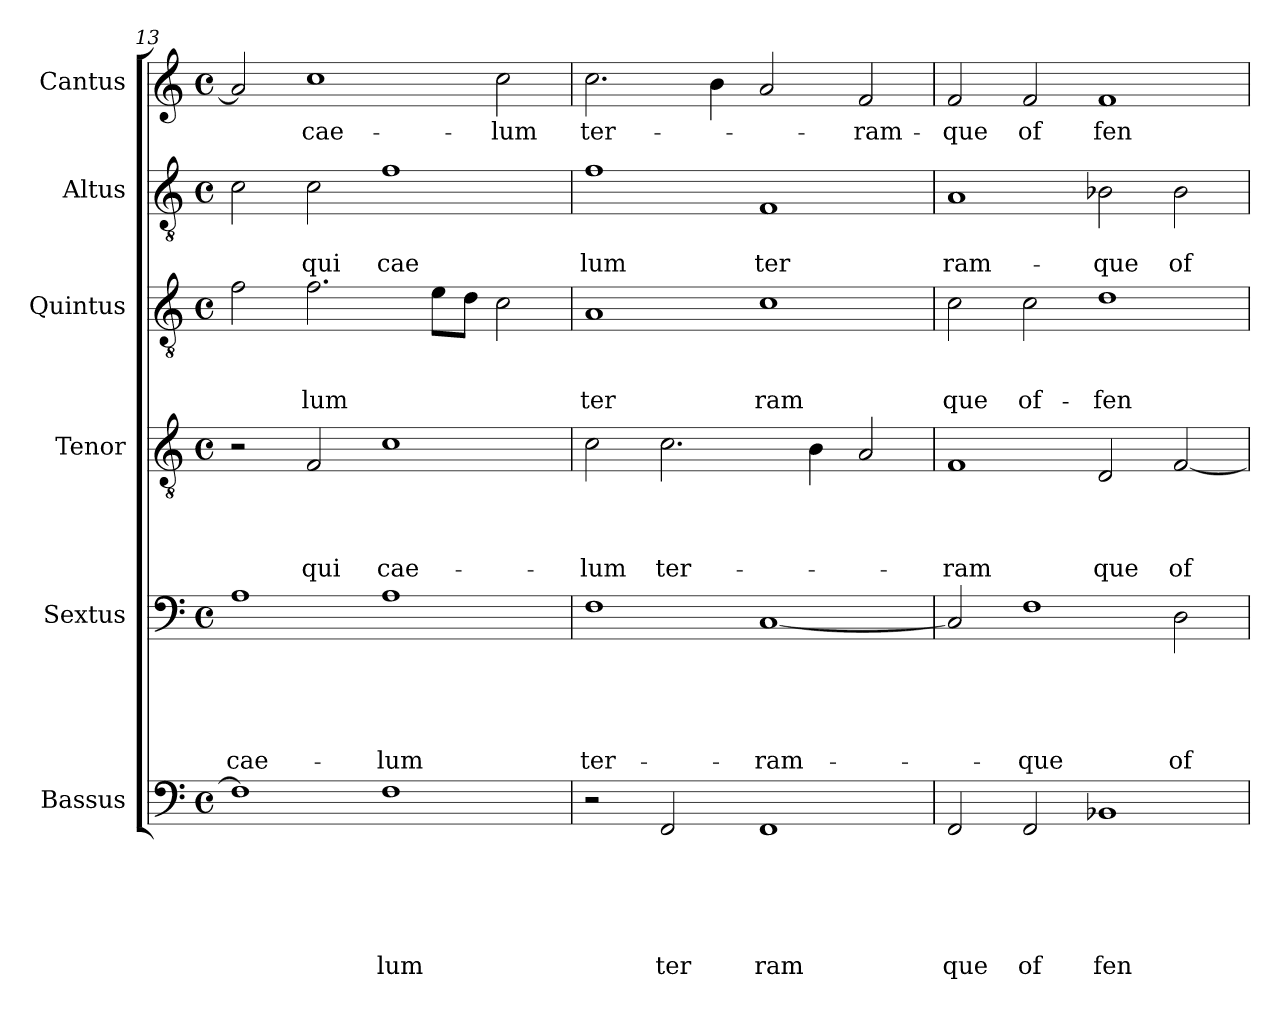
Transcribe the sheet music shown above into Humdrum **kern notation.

**kern	**text	**text	**text	**text	**text	**text	**kern	**text	**text	**text	**text	**text	**kern	**text	**text	**text	**text	**kern	**text	**text	**text	**kern	**text	**text	**kern	**text
*part6	*part6	*part6	*part6	*part6	*part6	*part6	*part5	*part5	*part5	*part5	*part5	*part5	*part4	*part4	*part4	*part4	*part4	*part3	*part3	*part3	*part3	*part2	*part2	*part2	*part1	*part1
*staff6	*staff6	*staff6	*staff6	*staff6	*staff6	*staff6	*staff5	*staff5	*staff5	*staff5	*staff5	*staff5	*staff4	*staff4	*staff4	*staff4	*staff4	*staff3	*staff3	*staff3	*staff3	*staff2	*staff2	*staff2	*staff1	*staff1
*I"Bassus	*	*	*	*	*	*	*I"Sextus	*	*	*	*	*	*I"Tenor	*	*	*	*	*I"Quintus	*	*	*	*I"Altus	*	*	*I"Cantus	*
*I'Bassus	*	*	*	*	*	*	*I'Sextus	*	*	*	*	*	*I'Tenor	*	*	*	*	*I'Quintus	*	*	*	*I'Altus	*	*	*I'Cantus	*
*clefF4	*	*	*	*	*	*	*clefF4	*	*	*	*	*	*clefGv2	*	*	*	*	*clefGv2	*	*	*	*clefGv2	*	*	*clefG2	*
*k[]	*	*	*	*	*	*	*k[]	*	*	*	*	*	*k[]	*	*	*	*	*k[]	*	*	*	*k[]	*	*	*k[]	*
*C:	*	*	*	*	*	*	*C:	*	*	*	*	*	*C:	*	*	*	*	*C:	*	*	*	*C:	*	*	*C:	*
*M4/4	*	*	*	*	*	*	*M4/4	*	*	*	*	*	*M4/4	*	*	*	*	*M4/4	*	*	*	*M4/4	*	*	*M4/4	*
*met(c)	*	*	*	*	*	*	*met(c)	*	*	*	*	*	*met(c)	*	*	*	*	*met(c)	*	*	*	*met(c)	*	*	*met(c)	*
=13	=13	=13	=13	=13	=13	=13	=13	=13	=13	=13	=13	=13	=13	=13	=13	=13	=13	=13	=13	=13	=13	=13	=13	=13	=13	=13
!	!	!	!	!	!	!	!	!	!	!	!	!LO:LY:b	!	!	!	!	!	!	!	!	!	!	!	!	!	!
1F]	.	.	.	.	.	.	1A	.	.	.	.	cae-	2r	.	.	.	.	2f\	.	.	.	2c\	.	.	2a/]	.
!	!	!	!	!	!	!	!	!	!	!	!	!	!	!	!	!	!LO:LY:b	!	!	!	!LO:LY:b	!	!	!LO:LY:b	!	!LO:LY:b
.	.	.	.	.	.	.	.	.	.	.	.	.	2F/	.	.	.	qui	2.f\	.	.	lum	2c\	.	qui	1cc	cae-
!	!	!	!	!	!	!LO:LY:b	!	!	!	!	!	!LO:LY:b	!	!	!	!	!LO:LY:b	!	!	!	!	!	!	!LO:LY:b	!	!
1F	.	.	.	.	.	lum	1A	.	.	.	.	-lum	1c	.	.	.	cae-	.	.	.	.	1f	.	cae	.	.
.	.	.	.	.	.	.	.	.	.	.	.	.	.	.	.	.	.	8e\L	.	.	.	.	.	.	.	.
.	.	.	.	.	.	.	.	.	.	.	.	.	.	.	.	.	.	8d\J	.	.	.	.	.	.	.	.
!	!	!	!	!	!	!	!	!	!	!	!	!	!	!	!	!	!	!	!	!	!	!	!	!	!	!LO:LY:b
.	.	.	.	.	.	.	.	.	.	.	.	.	.	.	.	.	.	2c\	.	.	.	.	.	.	2cc\	-lum
=14!	=14!	=14!	=14!	=14!	=14!	=14!	=14!	=14!	=14!	=14!	=14!	=14!	=14!	=14!	=14!	=14!	=14!	=14!	=14!	=14!	=14!	=14!	=14!	=14!	=14!	=14!
!	!	!	!	!	!	!	!	!	!	!	!	!LO:LY:b	!	!	!	!	!LO:LY:b	!	!	!	!LO:LY:b	!	!	!LO:LY:b	!	!LO:LY:b
2r	.	.	.	.	.	.	1F	.	.	.	.	ter-	2c\	.	.	.	-lum	1A	.	.	ter	1f	.	lum	2.cc\	ter-
!	!	!	!	!	!	!LO:LY:b	!	!	!	!	!	!	!	!	!	!	!LO:LY:b	!	!	!	!	!	!	!	!	!
2FF/	.	.	.	.	.	ter	.	.	.	.	.	.	2.c\	.	.	.	ter-	.	.	.	.	.	.	.	.	.
.	.	.	.	.	.	.	.	.	.	.	.	.	.	.	.	.	.	.	.	.	.	.	.	.	4b\	.
!	!	!	!	!	!	!LO:LY:b	!	!	!	!	!	!LO:LY:b	!	!	!	!	!	!	!	!	!LO:LY:b	!	!	!LO:LY:b	!	!
1FF	.	.	.	.	.	ram	[<1C	.	.	.	.	-ram-	.	.	.	.	.	1c	.	.	ram	1F	.	ter	2a/	.
.	.	.	.	.	.	.	.	.	.	.	.	.	4B\	.	.	.	.	.	.	.	.	.	.	.	.	.
!	!	!	!	!	!	!	!	!	!	!	!	!	!	!	!	!	!	!	!	!	!	!	!	!	!	!LO:LY:b
.	.	.	.	.	.	.	.	.	.	.	.	.	2A/	.	.	.	.	.	.	.	.	.	.	.	2f/	-ram-
!!LO:LB:g=z
=15!	=15!	=15!	=15!	=15!	=15!	=15!	=15!	=15!	=15!	=15!	=15!	=15!	=15!	=15!	=15!	=15!	=15!	=15!	=15!	=15!	=15!	=15!	=15!	=15!	=15!	=15!
!	!	!	!	!	!	!LO:LY:b	!	!	!	!	!	!	!	!	!	!	!LO:LY:b	!	!	!	!LO:LY:b	!	!	!LO:LY:b	!	!LO:LY:b
2FF/	.	.	.	.	.	que	2C/]	.	.	.	.	.	1F	.	.	.	-ram	2c\	.	.	que	1A	.	ram-	2f/	-que
!	!	!	!	!	!	!LO:LY:b	!	!	!	!	!	!LO:LY:b	!	!	!	!	!	!	!	!	!LO:LY:b	!	!	!	!	!LO:LY:b
2FF/	.	.	.	.	.	of	1F	.	.	.	.	-que	.	.	.	.	.	2c\	.	.	of-	.	.	.	2f/	of
!	!	!	!	!	!	!LO:LY:b	!	!	!	!	!	!	!	!	!	!	!LO:LY:b	!	!	!	!LO:LY:b	!	!	!LO:LY:b	!	!LO:LY:b
1BB-X	.	.	.	.	.	fen	.	.	.	.	.	.	2D/	.	.	.	que	1d	.	.	-fen-	2B-X\	.	-que	1f	fen
!	!	!	!	!	!	!	!	!	!	!	!	!LO:LY:b	!	!	!	!	!LO:LY:b	!	!	!	!	!	!	!LO:LY:b	!	!
.	.	.	.	.	.	.	2D\	.	.	.	.	of	[<2F/	.	.	.	of	.	.	.	.	2B-\	.	of-	.	.
=!	=!	=!	=!	=!	=!	=!	=!	=!	=!	=!	=!	=!	=!	=!	=!	=!	=!	=!	=!	=!	=!	=!	=!	=!	=!	=!
*-	*-	*-	*-	*-	*-	*-	*-	*-	*-	*-	*-	*-	*-	*-	*-	*-	*-	*-	*-	*-	*-	*-	*-	*-	*-	*-
